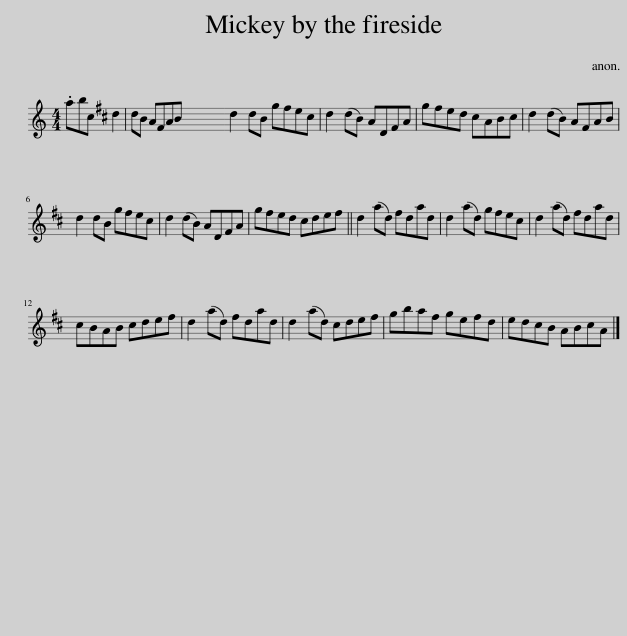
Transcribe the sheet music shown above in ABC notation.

X:1
L:1/8
M:4/4
I:linebreak $
K:C
V:1 treble
V:1
 .abc d2 dB A^FAB | d2 dB g^fe^c | d2 (dB) AD^FA | g^fed ^cABc | d2 (dB) A^FAB |$ %5
 d2 dB g^fe^c | d2 (dB) AD^FA | g^fed ^cdef || d2 (ad) ^fdad | d2 (ad) g^fe^c | %10
 d2 (ad) ^fdad |$ ^cBAB cde^f | d2 (ad) ^fdad | d2 (ad) ^cde^f | gba^f gefd | %15
 ed^cB ABcA |] %16
